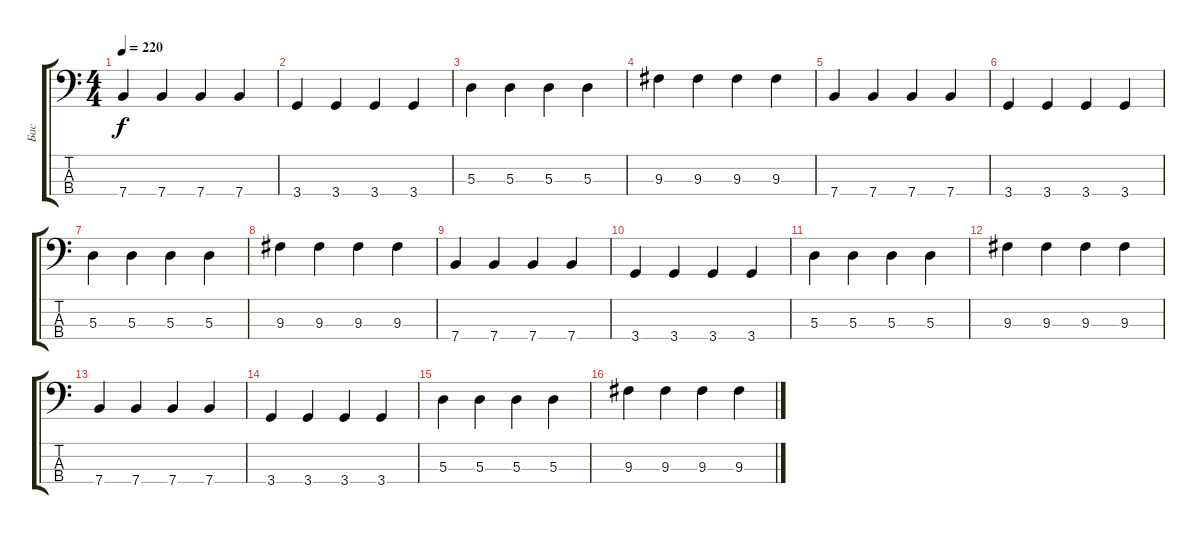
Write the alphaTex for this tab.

\track ("Бас " "Бас ") {instrument slapbass1}
\staff {score tabs}
\tuning (G2 D2 A1 E1) {hide}
\ts (4 4)
\tempo 220
\clef f4
\ks c
7.4.4{dy f instrument electricbassfinger} 7.4.4 7.4.4 7.4.4 |
3.4.4 3.4.4 3.4.4 3.4.4 |
5.3.4 5.3.4 5.3.4 5.3.4 |
9.3.4 9.3.4 9.3.4 9.3.4 |
7.4.4{instrument electricbassfinger} 7.4.4 7.4.4 7.4.4 |
3.4.4 3.4.4 3.4.4 3.4.4 |
5.3.4 5.3.4 5.3.4 5.3.4 |
9.3.4 9.3.4 9.3.4 9.3.4 |
7.4.4{instrument electricbassfinger} 7.4.4 7.4.4 7.4.4 |
3.4.4 3.4.4 3.4.4 3.4.4 |
5.3.4 5.3.4 5.3.4 5.3.4 |
9.3.4 9.3.4 9.3.4 9.3.4 |
7.4.4{instrument electricbassfinger} 7.4.4 7.4.4 7.4.4 |
3.4.4 3.4.4 3.4.4 3.4.4 |
5.3.4 5.3.4 5.3.4 5.3.4 |
9.3.4 9.3.4 9.3.4 9.3.4
